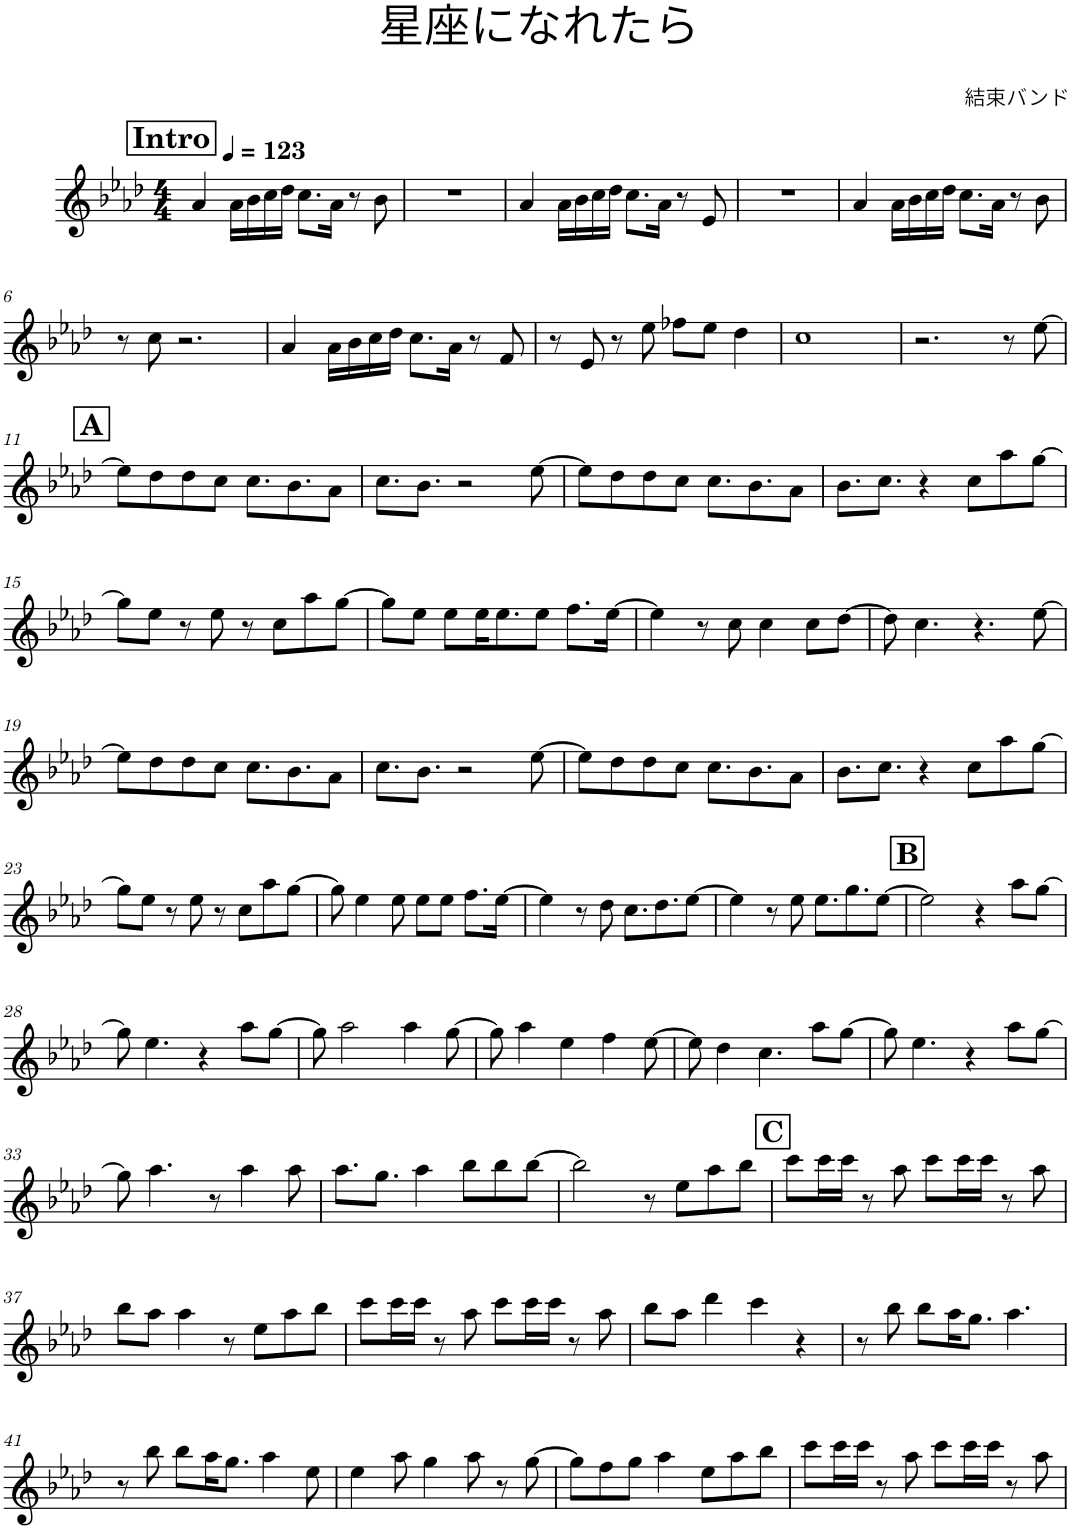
**kern
*part1
*staff1
*I"Piano
*I'Pno.
*clefG2
*k[b-e-a-d-]
*M4/4
*MM123
!!LO:REH:place=s1:a:B:cj:fs=14:t=Intro
=1
4a-/
16a-\LL
16b-\
16cc\
16dd-\JJ
8.cc\L
16a-\Jk
8r
8b-\
=2
1r
=3
4a-/
16a-\LL
16b-\
16cc\
16dd-\JJ
8.cc\L
16a-\Jk
8r
8e-/
=4
1r
=5
4a-/
16a-\LL
16b-\
16cc\
16dd-\JJ
8.cc\L
16a-\Jk
8r
8b-\
!!LO:LB:g=z
=6
8r
8cc\
2.r
=7
4a-/
16a-\LL
16b-\
16cc\
16dd-\JJ
8.cc\L
16a-\Jk
8r
8f/
=8
8r
8e-/
8r
8ee-\
8ff-X\L
8ee-\J
4dd-\
=9
1cc
=10
2.r
8r
[8ee-\
!!LO:LB:g=z
!!LO:REH:place=s1:a:B:cj:fs=14:t=A
=11
8ee-\L]
8dd-\
8dd-\
8cc\J
8.cc\L
8.b-\
8a-\J
=12
8.cc\L
8.b-\J
2r
[8ee-\
=13
8ee-\L]
8dd-\
8dd-\
8cc\J
8.cc\L
8.b-\
8a-\J
=14
8.b-\L
8.cc\J
4r
8cc\L
8aa-\
[8gg\J
!!LO:LB:g=z
=15
8gg\L]
8ee-\J
8r
8ee-\
8r
8cc\L
8aa-\
[8gg\J
=16
8gg\L]
8ee-\J
8ee-\L
16ee-\K
8.ee-\
8ee-\J
8.ff\L
[16ee-\Jk
=17
4ee-\]
8r
8cc\
4cc\
8cc\L
[8dd-\J
=18
8dd-\]
4.cc\
4.r
[8ee-\
!!LO:LB:g=z
=19
8ee-\L]
8dd-\
8dd-\
8cc\J
8.cc\L
8.b-\
8a-\J
=20
8.cc\L
8.b-\J
2r
[8ee-\
=21
8ee-\L]
8dd-\
8dd-\
8cc\J
8.cc\L
8.b-\
8a-\J
=22
8.b-\L
8.cc\J
4r
8cc\L
8aa-\
[8gg\J
!!LO:LB:g=z
=23
8gg\L]
8ee-\J
8r
8ee-\
8r
8cc\L
8aa-\
[8gg\J
=24
8gg\]
4ee-\
8ee-\
8ee-\L
8ee-\J
8.ff\L
[16ee-\Jk
=25
4ee-\]
8r
8dd-\
8.cc\L
8.dd-\
[8ee-\J
=26
4ee-\]
8r
8ee-\
8.ee-\L
8.gg\
[8ee-\J
!!LO:REH:place=s1:a:B:cj:fs=14:t=B
=27
2ee-\]
4r
8aa-\L
[8gg\J
!!LO:LB:g=z
=28
8gg\]
4.ee-\
4r
8aa-\L
[8gg\J
=29
8gg\]
2aa-\
4aa-\
[8gg\
=30
8gg\]
4aa-\
4ee-\
4ff\
[8ee-\
=31
8ee-\]
4dd-\
4.cc\
8aa-\L
[8gg\J
=32
8gg\]
4.ee-\
4r
8aa-\L
[8gg\J
!!LO:LB:g=z
=33
8gg\]
4.aa-\
8r
4aa-\
8aa-\
=34
8.aa-\L
8.gg\J
4aa-\
8bb-\L
8bb-\
[8bb-\J
=35
2bb-\]
8r
8ee-\L
8aa-\
8bb-\J
!!LO:REH:place=s1:a:B:cj:fs=14:t=C
=36
8ccc\L
16ccc\L
16ccc\JJ
8r
8aa-\
8ccc\L
16ccc\L
16ccc\JJ
8r
8aa-\
!!LO:LB:g=z
=37
8bb-\L
8aa-\J
4aa-\
8r
8ee-\L
8aa-\
8bb-\J
=38
8ccc\L
16ccc\L
16ccc\JJ
8r
8aa-\
8ccc\L
16ccc\L
16ccc\JJ
8r
8aa-\
=39
8bb-\L
8aa-\J
4ddd-\
4ccc\
4r
=40
8r
8bb-\
8bb-\L
16aa-\K
8.gg\J
4.aa-\
!!LO:LB:g=z
=41
8r
8bb-\
8bb-\L
16aa-\K
8.gg\J
4aa-\
8ee-\
=42
4ee-\
8aa-\
4gg\
8aa-\
8r
[8gg\
=43
8gg\L]
8ff\
8gg\J
4aa-\
8ee-\L
8aa-\
8bb-\J
=44
8ccc\L
16ccc\L
16ccc\JJ
8r
8aa-\
8ccc\L
16ccc\L
16ccc\JJ
8r
8aa-\
=
*-
